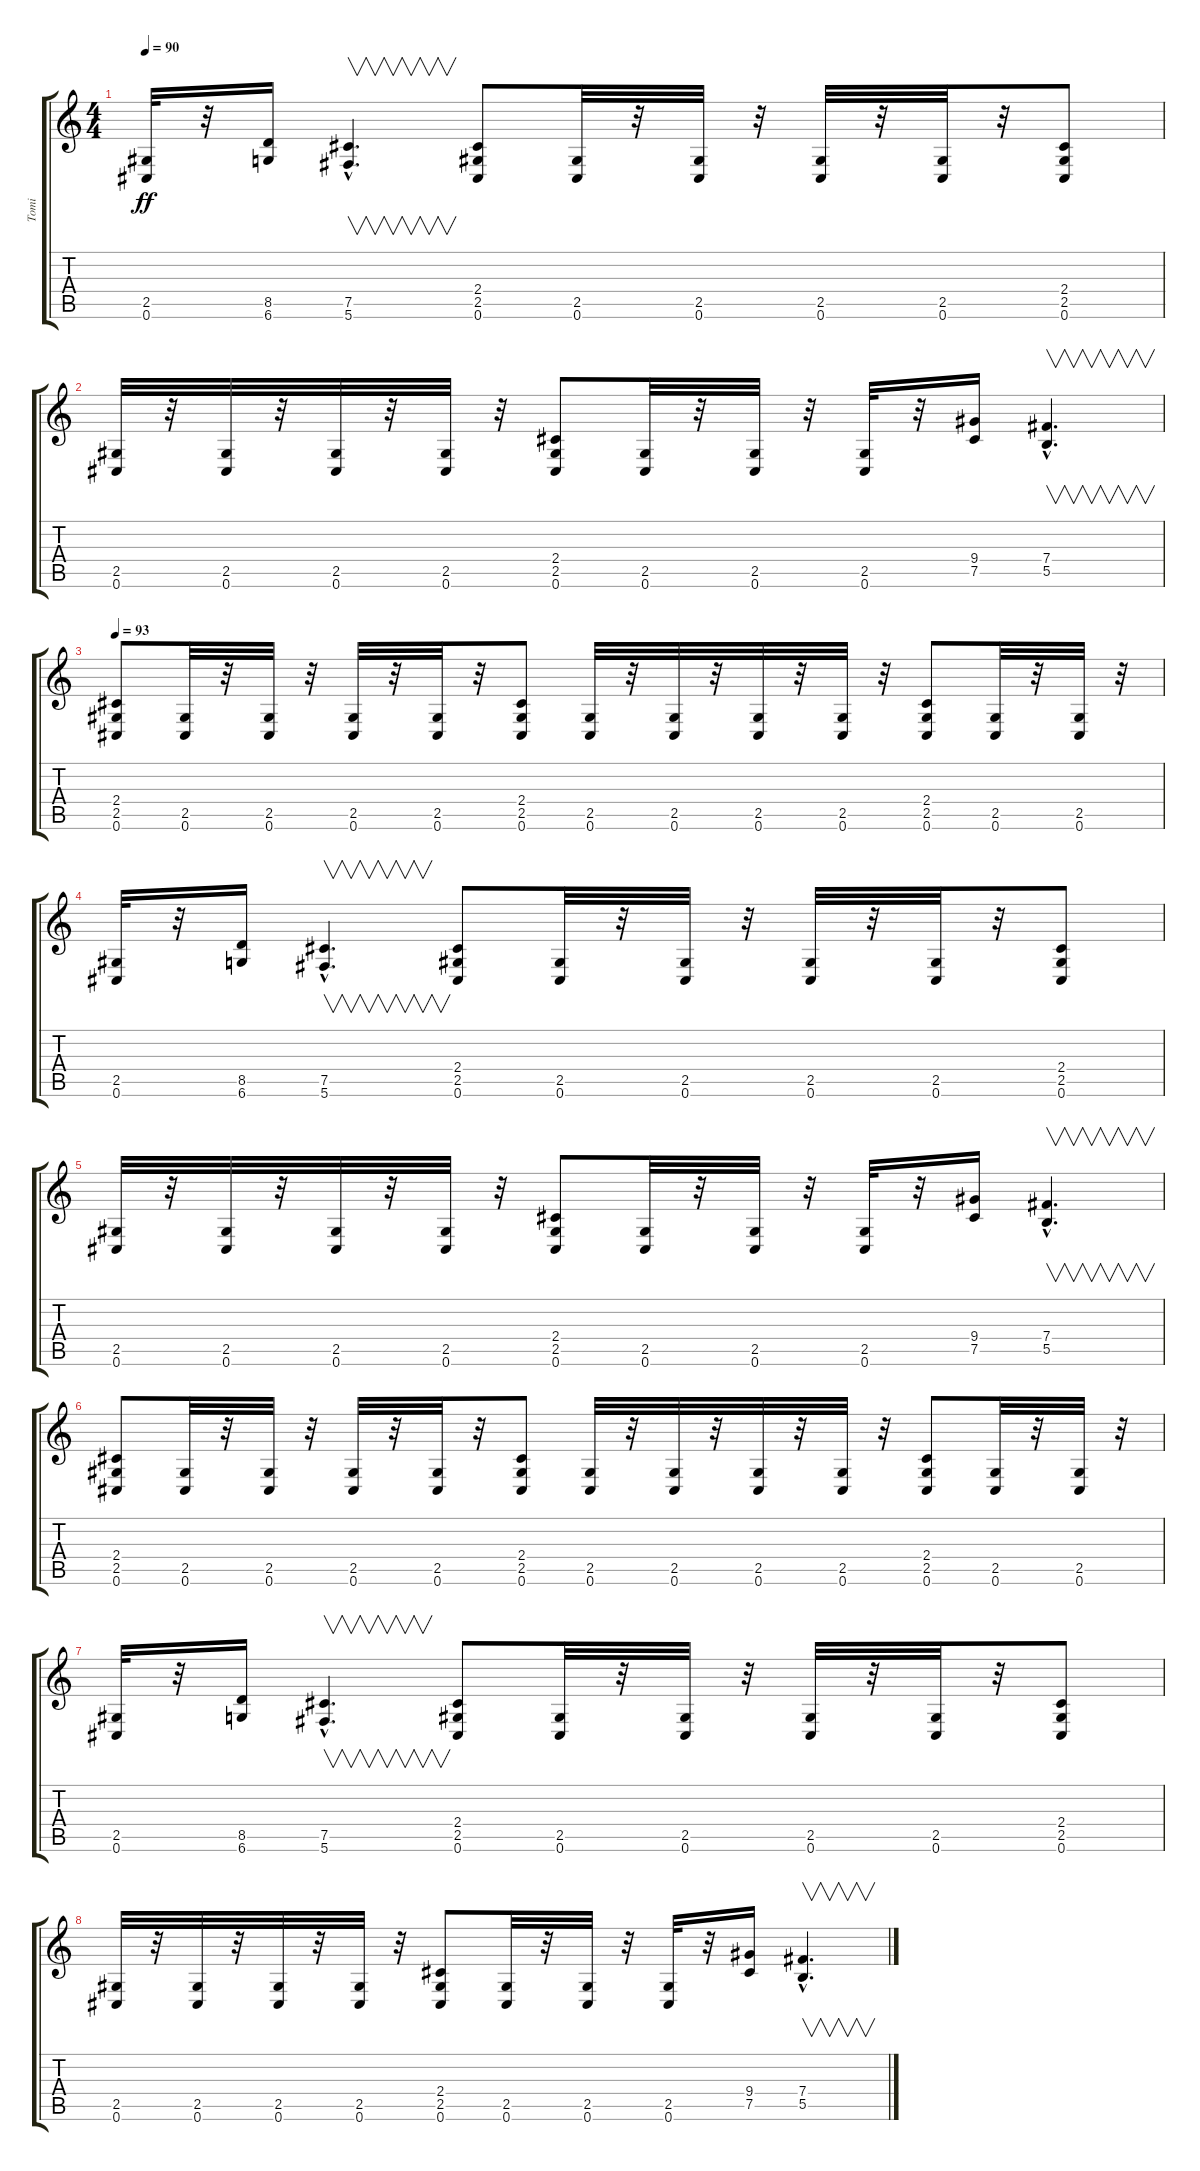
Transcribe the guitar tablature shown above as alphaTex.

\track ("Tomi" "Tomi") {instrument distortionguitar}
\staff {score tabs}
\tuning (Db4 Ab3 E3 B2 Gb2 Db2) {hide}
\ts (4 4)
\tempo 90
\clef g2
\ks c
(2.5 0.6).32{dy ff} r.32 (8.5 6.6).16 (7.5{hac} 5.6{hac}).4{v d} (2.4 2.5 0.6).8 (2.5 0.6).32 r.32 (2.5 0.6).32 r.32 (2.5 0.6).32 r.32 (2.5 0.6).32 r.32 (2.4 2.5 0.6).8 |
(2.5 0.6).32 r.32 (2.5 0.6).32 r.32 (2.5 0.6).32 r.32 (2.5 0.6).32 r.32 (2.4 2.5 0.6).8 (2.5 0.6).32 r.32 (2.5 0.6).32 r.32 (2.5 0.6).32 r.32 (9.4 7.5).16 (7.4{hac} 5.5{hac}).4{v d} |
\tempo 93
(2.4 2.5 0.6).8 (2.5 0.6).32 r.32 (2.5 0.6).32 r.32 (2.5 0.6).32 r.32 (2.5 0.6).32 r.32 (2.4 2.5 0.6).8 (2.5 0.6).32 r.32 (2.5 0.6).32 r.32 (2.5 0.6).32 r.32 (2.5 0.6).32 r.32 (2.4 2.5 0.6).8 (2.5 0.6).32 r.32 (2.5 0.6).32 r.32 |
(2.5 0.6).32 r.32 (8.5 6.6).16 (7.5{hac} 5.6{hac}).4{v d} (2.4 2.5 0.6).8 (2.5 0.6).32 r.32 (2.5 0.6).32 r.32 (2.5 0.6).32 r.32 (2.5 0.6).32 r.32 (2.4 2.5 0.6).8 |
(2.5 0.6).32 r.32 (2.5 0.6).32 r.32 (2.5 0.6).32 r.32 (2.5 0.6).32 r.32 (2.4 2.5 0.6).8 (2.5 0.6).32 r.32 (2.5 0.6).32 r.32 (2.5 0.6).32 r.32 (9.4 7.5).16 (7.4{hac} 5.5{hac}).4{v d} |
(2.4 2.5 0.6).8 (2.5 0.6).32 r.32 (2.5 0.6).32 r.32 (2.5 0.6).32 r.32 (2.5 0.6).32 r.32 (2.4 2.5 0.6).8 (2.5 0.6).32 r.32 (2.5 0.6).32 r.32 (2.5 0.6).32 r.32 (2.5 0.6).32 r.32 (2.4 2.5 0.6).8 (2.5 0.6).32 r.32 (2.5 0.6).32 r.32 |
(2.5 0.6).32 r.32 (8.5 6.6).16 (7.5{hac} 5.6{hac}).4{v d} (2.4 2.5 0.6).8 (2.5 0.6).32 r.32 (2.5 0.6).32 r.32 (2.5 0.6).32 r.32 (2.5 0.6).32 r.32 (2.4 2.5 0.6).8 |
(2.5 0.6).32 r.32 (2.5 0.6).32 r.32 (2.5 0.6).32 r.32 (2.5 0.6).32 r.32 (2.4 2.5 0.6).8 (2.5 0.6).32 r.32 (2.5 0.6).32 r.32 (2.5 0.6).32 r.32 (9.4 7.5).16 (7.4{hac} 5.5{hac}).4{v d}
